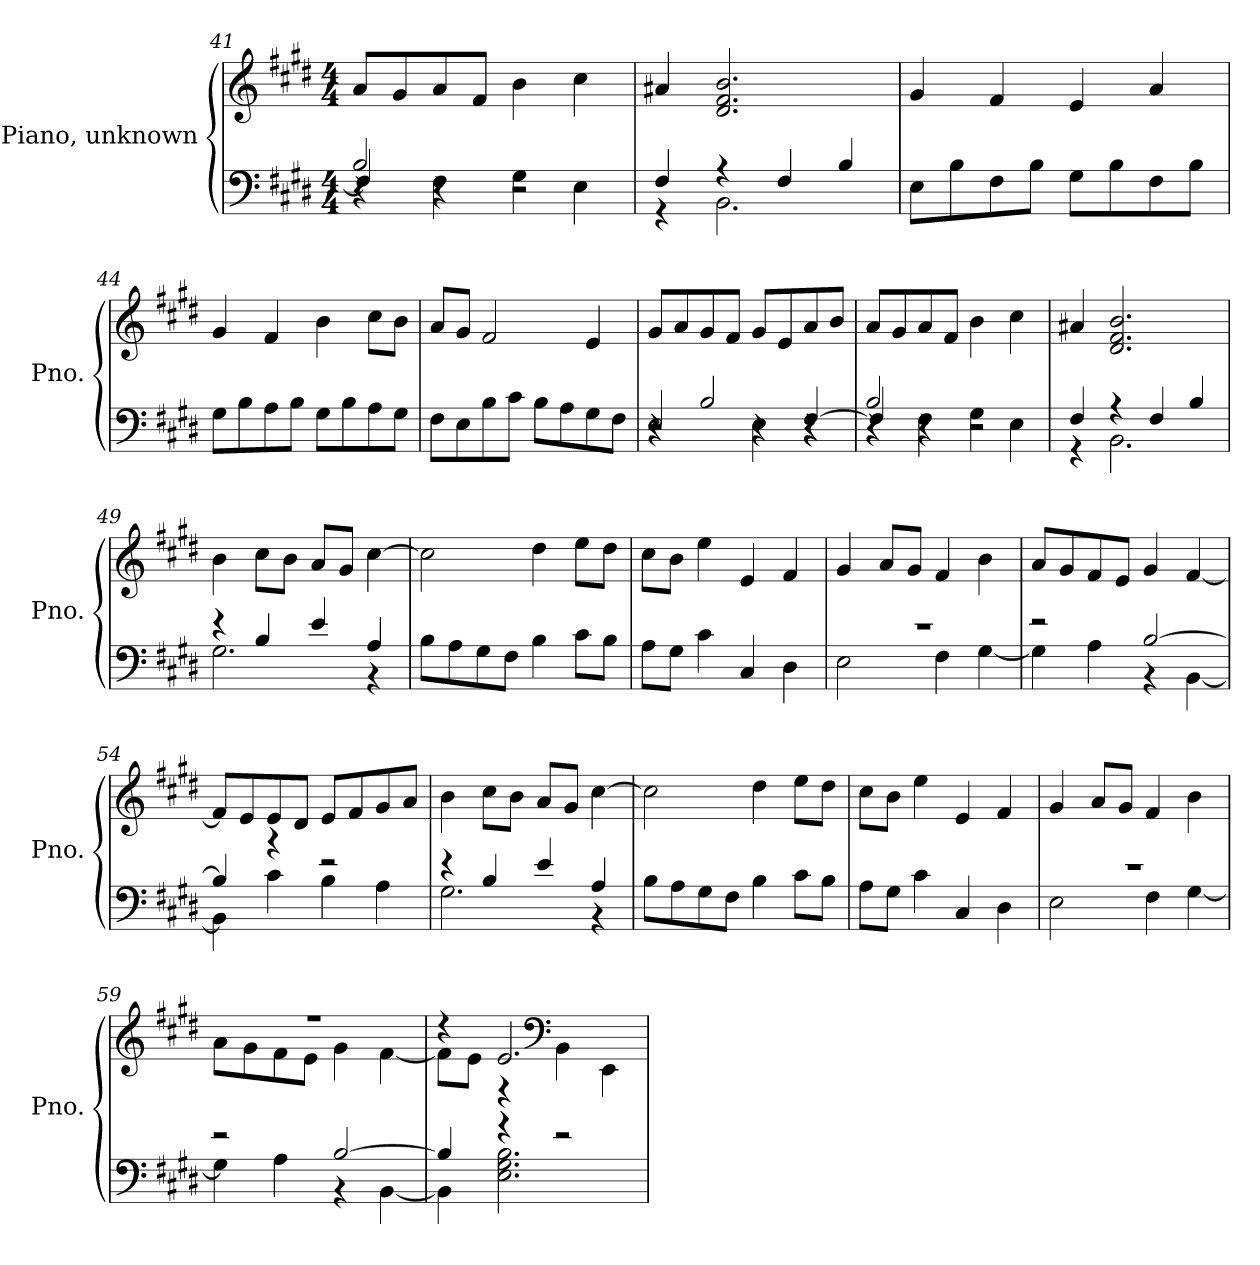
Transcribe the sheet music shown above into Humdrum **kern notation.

**kern	**kern
*part1	*part1
*staff2	*staff1
*I"Piano, unknown	*
*I'Pno.	*
*clefF4	*clefG2
*k[f#c#g#d#]	*k[f#c#g#d#]
*M4/4	*M4/4
=41	=41
*^	*
*	*^	*
2B/	4r	4F#/]	8a/L
.	.	.	8g#/
.	4F#\	4r	8a/
.	.	.	8f#/J
2r	4G#\	2r	4b\
.	4E\	.	4cc#\
*	*v	*v	*
!!LO:LB:g=z
=42	=42	=42
4F#/	4r	4a#X/
4r	2.BB\	2.d#/ 2.f#/ 2.b/
4F#/	.	.
4B/	.	.
*v	*v	*
=43	=43
8E\L	4g#/
8B\	.
8F#\	4f#/
8B\J	.
8G#\L	4e/
8B\	.
8F#\	4a/
8B\J	.
=44	=44
8G#\L	4g#/
8B\	.
8A\	4f#/
8B\J	.
8G#\L	4b\
8B\	.
8A\	8cc#\L
8G#\J	8b\J
=45	=45
8F#\L	8a/L
8E\	8g#/J
8B\	2f#/
8c#\J	.
8B\L	.
8A\	.
8G#\	4e/
8F#\J	.
=46	=46
*^	*
*	*^	*
4r	2r	2E/	8g#/L
.	.	.	8a/
2B/	.	.	8g#/
.	.	.	8f#/J
.	4E\	4r	8g#/L
.	.	.	8e/
4r	4r	[4F#/	8a/
.	.	.	8b/J
!!LO:LB:g=z
=47	=47	=47	=47
2B/	4r	4F#/]	8a/L
.	.	.	8g#/
.	4F#\	4r	8a/
.	.	.	8f#/J
2r	4G#\	2r	4b\
.	4E\	.	4cc#\
*	*v	*v	*
=48	=48	=48
4F#/	4r	4a#X/
4r	2.BB\	2.d#/ 2.f#/ 2.b/
4F#/	.	.
4B/	.	.
=49	=49	=49
4r	2.G#\	4b\
4B/	.	8cc#\L
.	.	8b\J
4e/	.	8a/L
.	.	8g#/J
4A/	4r	[4cc#\
*v	*v	*
=50	=50
8B\L	2cc#\]
8A\	.
8G#\	.
8F#\J	.
4B\	4dd#\
8c#\L	8ee\L
8B\J	8dd#\J
=51	=51
8A\L	8cc#\L
8G#\J	8b\J
4c#\	4ee\
4C#/	4e/
4D#\	4f#/
=52	=52
*^	*
1r	2E\	4g#/
.	.	8a/L
.	.	8g#/J
.	4F#\	4f#/
.	[4G#\	4b\
!!LO:LB:g=z
=53	=53	=53
2r	4G#\]	8a/L
.	.	8g#/
.	4A\	8f#/
.	.	8e/J
[2B/	4r	4g#/
.	[4BB\	[4f#/
=54	=54	=54
4B/]	4BB\]	8f#/L]
.	.	8e/
4r	4c#\	8e/
.	.	8d#/J
2r	4B\	8e/L
.	.	8f#/
.	4A\	8g#/
.	.	8a/J
=55	=55	=55
4r	2.G#\	4b\
4B/	.	8cc#\L
.	.	8b\J
4e/	.	8a/L
.	.	8g#/J
4A/	4r	[4cc#\
*v	*v	*
=56	=56
8B\L	2cc#\]
8A\	.
8G#\	.
8F#\J	.
4B\	4dd#\
8c#\L	8ee\L
8B\J	8dd#\J
=57	=57
8A\L	8cc#\L
8G#\J	8b\J
4c#\	4ee\
4C#/	4e/
4D#\	4f#/
=58	=58
*^	*
1r	2E\	4g#/
.	.	8a/L
.	.	8g#/J
.	4F#\	4f#/
.	[4G#\	4b\
!!LO:LB:g=z
=59	=59	=59
*	*	*^
2r	4G#\]	1r	8a\L
.	.	.	8g#\
.	4A\	.	8f#\
.	.	.	8e\J
[2B/	4r	.	4g#\
.	[4BB\	.	[4f#\
=60	=60	=60	=60
4B/]	4BB\]	4r	8f#\L]
.	.	.	8e\J
4r	2.E\ 2.G#\ 2.B\	2.e/	4r
*	*	*clefF4	*
2r	.	.	4BB\
.	.	.	4EE\
*v	*v	*	*
*	*v	*v
=	=
*-	*-
